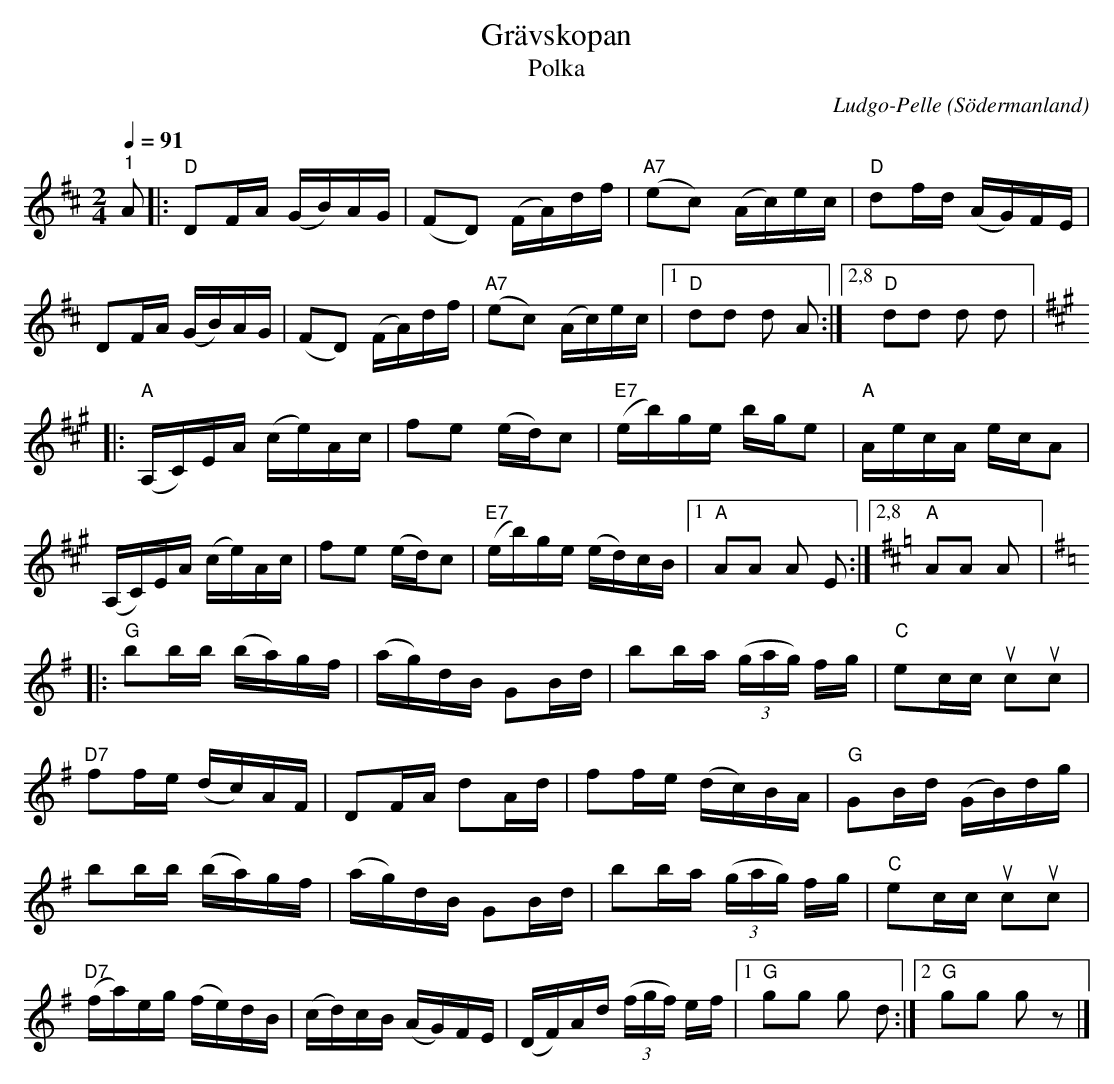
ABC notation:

X:1
T:Grävskopan
T:Polka
C:Ludgo-Pelle
O:Södermanland
L:1/16
Q:1/4=91
M:2/4
K:D
V:1
"^1" A2 |: "D" D2FA (GB)AG | (F2D2) (FA)df |"A7" (e2c2) (Ac)ec |"D" d2fd (AG)FE |
D2FA (GB)AG | (F2D2) (FA)df |"A7" (e2c2) (Ac)ec |1"D" d2d2 d2 A2 :|2,8"D" d2d2 d2 d2 |:
[K:A]"A" (A,C)EA (ce)Ac | f2e2 (ed)c2 |"E7" (eb)ge bge2 |"A" AecA ecA2 |
(A,C)EA (ce)Ac | f2e2 (ed)c2 |"E7" (eb)ge (ed)cB |1"A" A2A2 A2 E2 :|2,8[K:D]"A" A2A2 A2 |:
[K:G]"G" b2bb (ba)gf | (ag)dB G2Bd | b2ba (3(gag) fg |"C" e2ccu c2uc2 |
"D7" f2fe (dc)AF | D2FA d2Ad | f2fe (dc)BA | "G" G2Bd (GB)dg |
b2bb (ba)gf | (ag)dB G2Bd | b2ba (3(gag) fg | "C" e2ccu c2uc2 |
"D7" (fa)eg (fe)dB | (cd)cB (AG)FE | (DF)Ad (3(fgf) ef |1 "G" g2g2 g2 d2 :|2 "G" g2g2 g2 z2 |]
